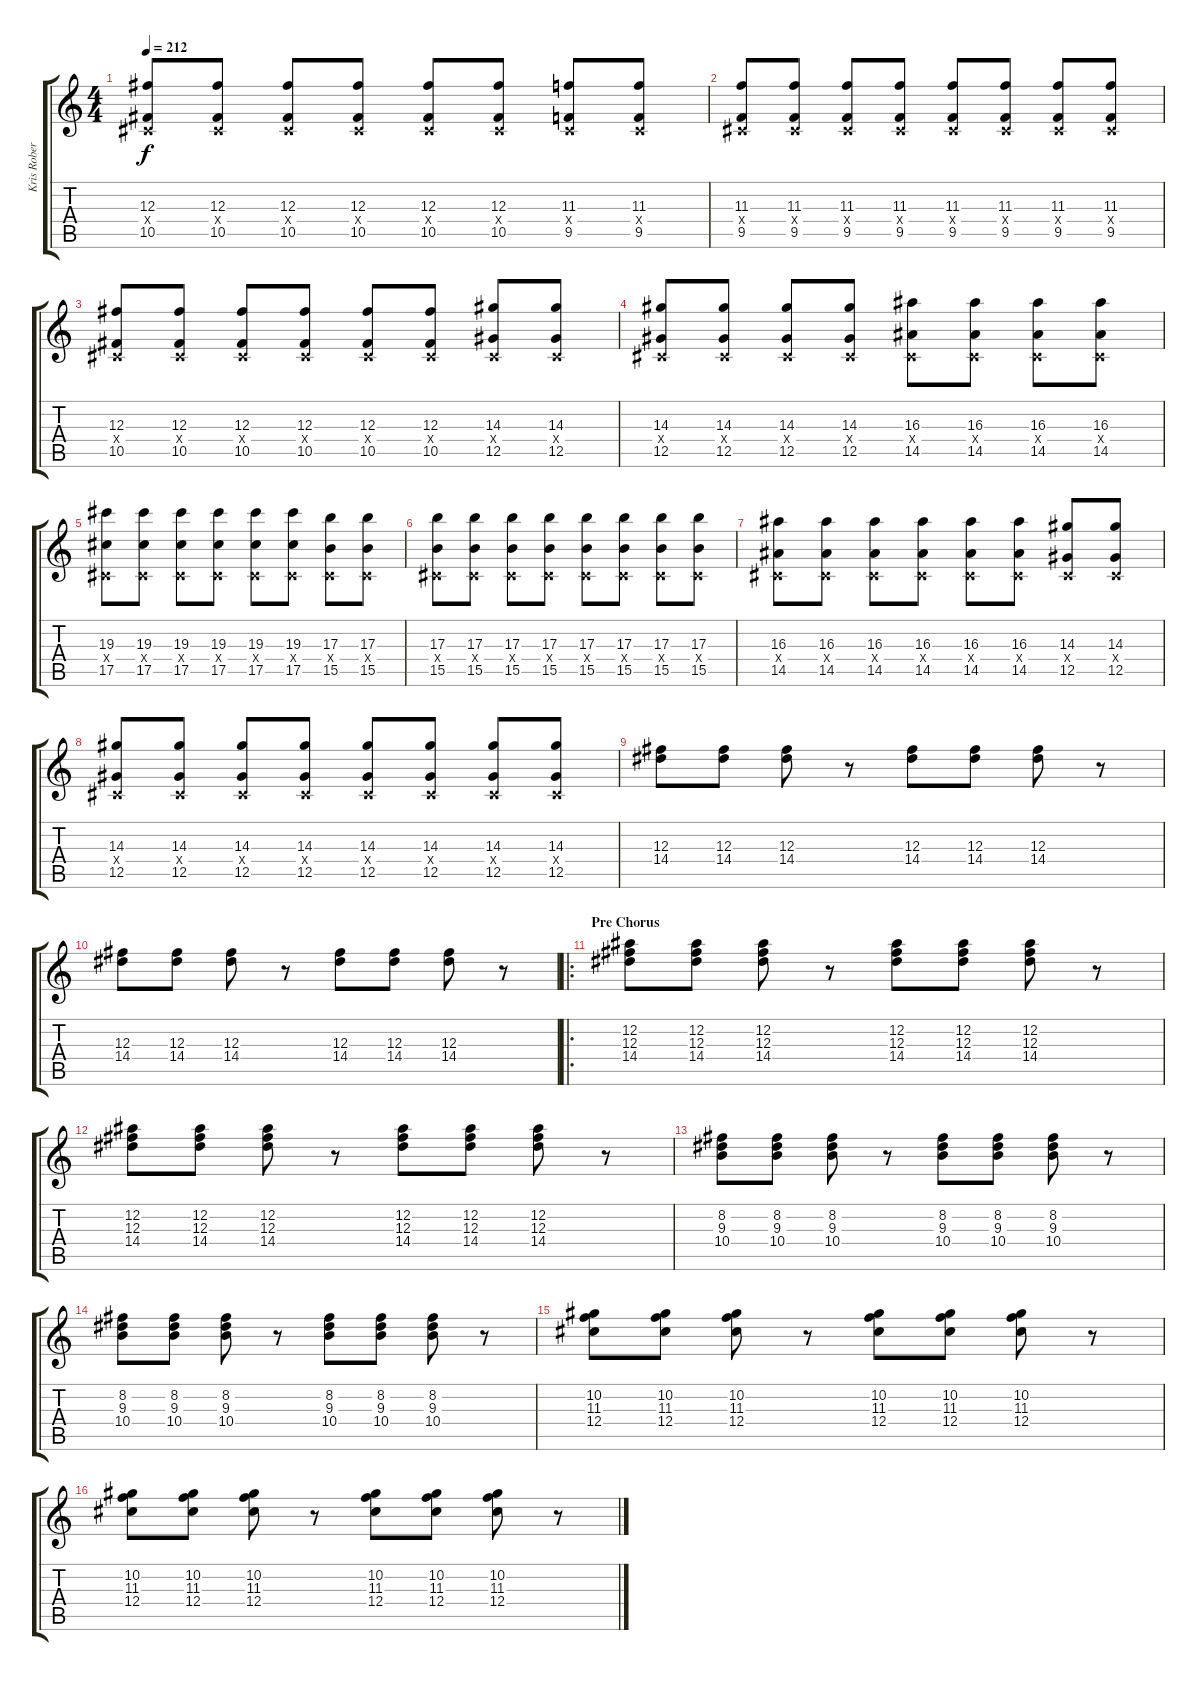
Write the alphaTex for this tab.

\track ("Kris Roberts" "Kris Rober") {instrument distortionguitar}
\staff {score tabs}
\tuning (Eb4 Bb3 Gb3 Db3 Ab2 Db2) {hide}
\ts (4 4)
\tempo 212
\clef g2
\ks c
(12.3 0.4{x} 10.5).8{dy f} (12.3 0.4{x} 10.5).8 (12.3 0.4{x} 10.5).8 (12.3 0.4{x} 10.5).8 (12.3 0.4{x} 10.5).8 (12.3 0.4{x} 10.5).8 (11.3 0.4{x} 9.5).8 (11.3 0.4{x} 9.5).8 |
(11.3 0.4{x} 9.5).8 (11.3 0.4{x} 9.5).8 (11.3 0.4{x} 9.5).8 (11.3 0.4{x} 9.5).8 (11.3 0.4{x} 9.5).8 (11.3 0.4{x} 9.5).8 (11.3 0.4{x} 9.5).8 (11.3 0.4{x} 9.5).8 |
(12.3 0.4{x} 10.5).8 (12.3 0.4{x} 10.5).8 (12.3 0.4{x} 10.5).8 (12.3 0.4{x} 10.5).8 (12.3 0.4{x} 10.5).8 (12.3 0.4{x} 10.5).8 (14.3 0.4{x} 12.5).8 (14.3 0.4{x} 12.5).8 |
(14.3 0.4{x} 12.5).8 (14.3 0.4{x} 12.5).8 (14.3 0.4{x} 12.5).8 (14.3 0.4{x} 12.5).8 (16.3 0.4{x} 14.5).8 (16.3 0.4{x} 14.5).8 (16.3 0.4{x} 14.5).8 (16.3 0.4{x} 14.5).8 |
(19.3 0.4{x} 17.5).8 (19.3 0.4{x} 17.5).8 (19.3 0.4{x} 17.5).8 (19.3 0.4{x} 17.5).8 (19.3 0.4{x} 17.5).8 (19.3 0.4{x} 17.5).8 (17.3 0.4{x} 15.5).8 (17.3 0.4{x} 15.5).8 |
(17.3 0.4{x} 15.5).8 (17.3 0.4{x} 15.5).8 (17.3 0.4{x} 15.5).8 (17.3 0.4{x} 15.5).8 (17.3 0.4{x} 15.5).8 (17.3 0.4{x} 15.5).8 (17.3 0.4{x} 15.5).8 (17.3 0.4{x} 15.5).8 |
(16.3 0.4{x} 14.5).8 (16.3 0.4{x} 14.5).8 (16.3 0.4{x} 14.5).8 (16.3 0.4{x} 14.5).8 (16.3 0.4{x} 14.5).8 (16.3 0.4{x} 14.5).8 (14.3 0.4{x} 12.5).8 (14.3 0.4{x} 12.5).8 |
(14.3 0.4{x} 12.5).8 (14.3 0.4{x} 12.5).8 (14.3 0.4{x} 12.5).8 (14.3 0.4{x} 12.5).8 (14.3 0.4{x} 12.5).8 (14.3 0.4{x} 12.5).8 (14.3 0.4{x} 12.5).8 (14.3 0.4{x} 12.5).8 |
(12.3 14.4).8 (12.3 14.4).8 (12.3 14.4).8 r.8 (12.3 14.4).8 (12.3 14.4).8 (12.3 14.4).8 r.8 |
(12.3 14.4).8 (12.3 14.4).8 (12.3 14.4).8 r.8 (12.3 14.4).8 (12.3 14.4).8 (12.3 14.4).8 r.8 |
\ro
\section ("" "Pre Chorus")
(12.2 12.3 14.4).8 (12.2 12.3 14.4).8 (12.2 12.3 14.4).8 r.8 (12.2 12.3 14.4).8 (12.2 12.3 14.4).8 (12.2 12.3 14.4).8 r.8 |
(12.2 12.3 14.4).8 (12.2 12.3 14.4).8 (12.2 12.3 14.4).8 r.8 (12.2 12.3 14.4).8 (12.2 12.3 14.4).8 (12.2 12.3 14.4).8 r.8 |
(8.2 9.3 10.4).8 (8.2 9.3 10.4).8 (8.2 9.3 10.4).8 r.8 (8.2 9.3 10.4).8 (8.2 9.3 10.4).8 (8.2 9.3 10.4).8 r.8 |
(8.2 9.3 10.4).8 (8.2 9.3 10.4).8 (8.2 9.3 10.4).8 r.8 (8.2 9.3 10.4).8 (8.2 9.3 10.4).8 (8.2 9.3 10.4).8 r.8 |
(10.2 11.3 12.4).8 (10.2 11.3 12.4).8 (10.2 11.3 12.4).8 r.8 (10.2 11.3 12.4).8 (10.2 11.3 12.4).8 (10.2 11.3 12.4).8 r.8 |
(10.2 11.3 12.4).8 (10.2 11.3 12.4).8 (10.2 11.3 12.4).8 r.8 (10.2 11.3 12.4).8 (10.2 11.3 12.4).8 (10.2 11.3 12.4).8 r.8
